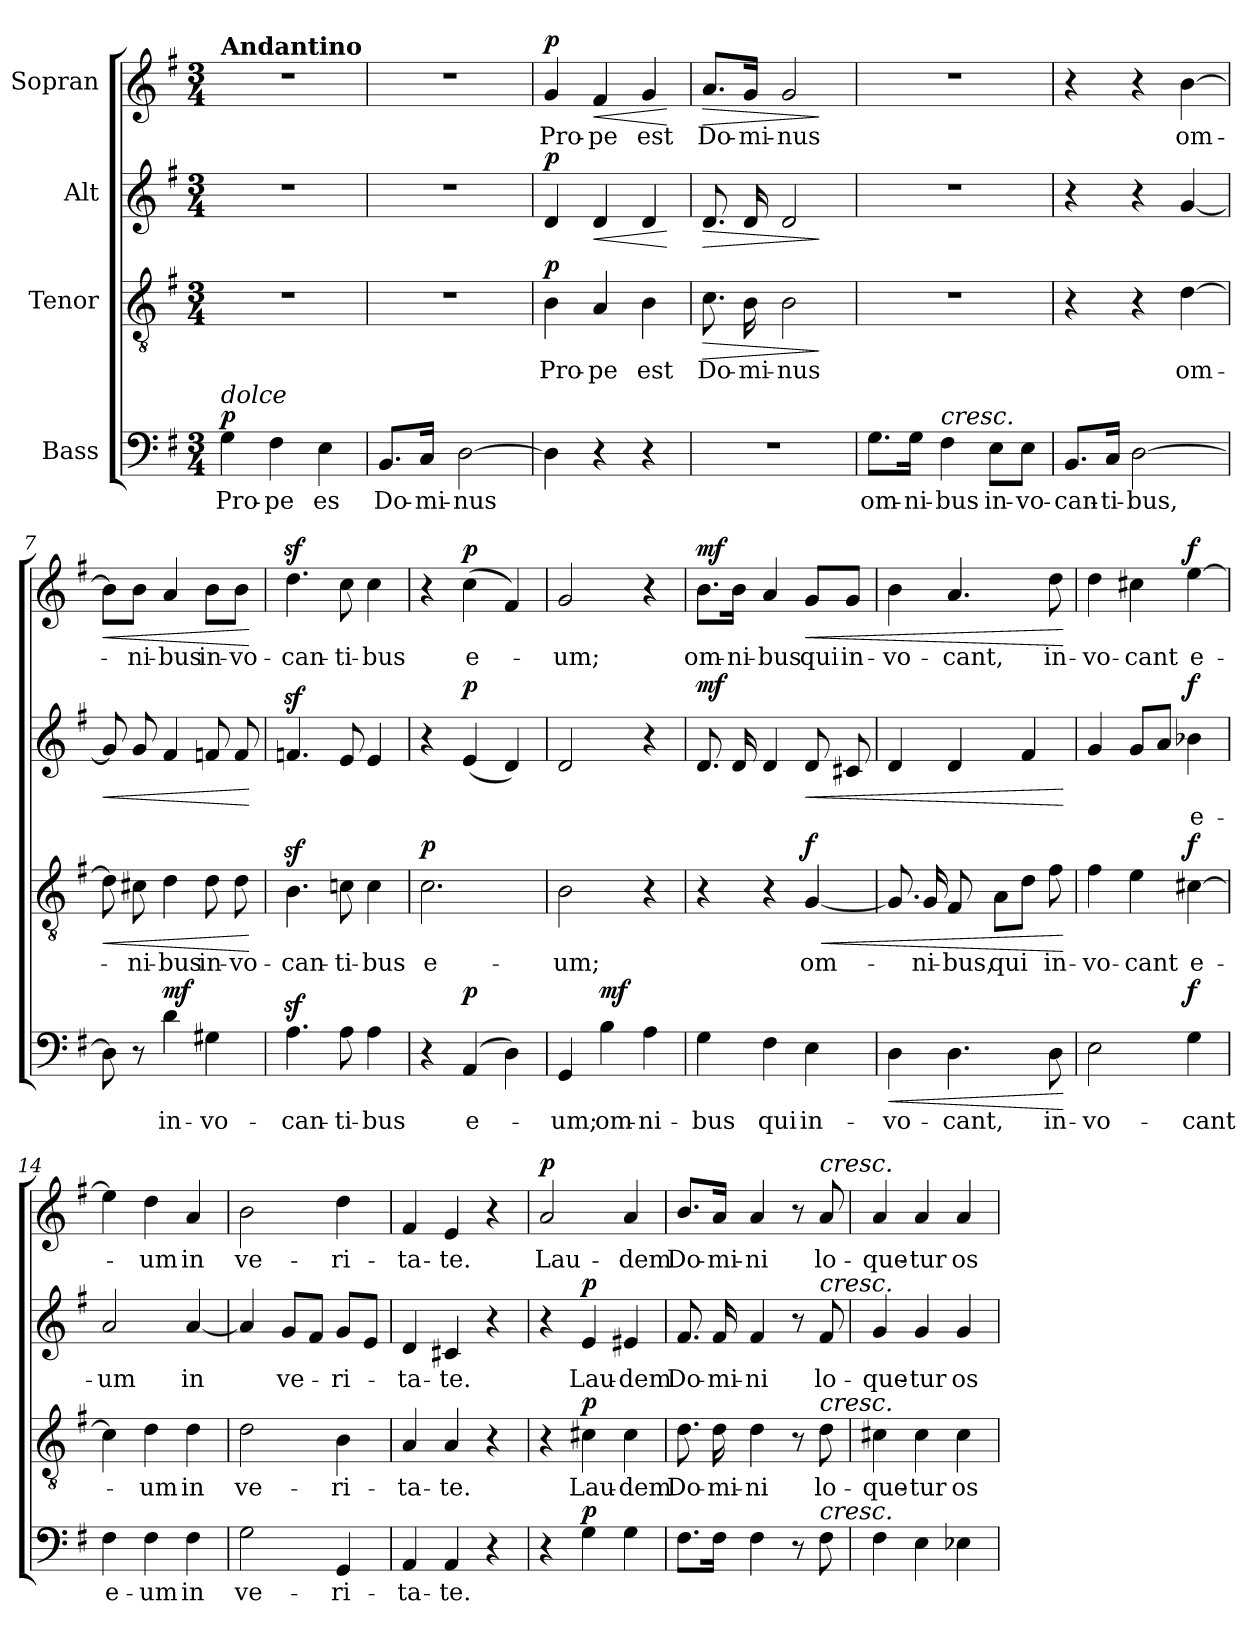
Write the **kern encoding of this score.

**kern	**text	**dynam	**kern	**text	**dynam	**kern	**text	**dynam	**kern	**text	**dynam
*part4	*part4	*part4	*part3	*part3	*part3	*part2	*part2	*part2	*part1	*part1	*part1
*staff4	*staff4	*staff4	*staff3	*staff3	*staff3	*staff2	*staff2	*staff2	*staff1	*staff1	*staff1
*I"Bass	*	*	*I"Tenor	*	*	*I"Alt	*	*	*I"Sopran	*	*
*clefF4	*	*	*clefGv2	*	*	*clefG2	*	*	*clefG2	*	*
*k[f#]	*	*	*k[f#]	*	*	*k[f#]	*	*	*k[f#]	*	*
*G:	*	*	*G:	*	*	*G:	*	*	*G:	*	*
*M3/4	*	*	*M3/4	*	*	*M3/4	*	*	*M3/4	*	*
*MM66	*	*	*MM66	*	*	*MM66	*	*	*MM66	*	*
=1	=1	=1	=1	=1	=1	=1	=1	=1	=1	=1	=1
!	!	!	!	!	!	!	!	!	!LO:TX:a:B:t=Andantino	!	!
!LO:TX:a:i:t=dolce	!	!	!	!	!	!	!	!	!	!	!
!	!	!LO:DY:a	!	!	!	!	!	!	!	!	!
4G\	Pro-	p	2.r	.	.	2.r	.	.	2.r	.	.
4F#\	-pe	.	.	.	.	.	.	.	.	.	.
4E\	es	.	.	.	.	.	.	.	.	.	.
=2	=2	=2	=2	=2	=2	=2	=2	=2	=2	=2	=2
8.BB/L	Do-	.	2.r	.	.	2.r	.	.	2.r	.	.
16C/Jk	-mi-	.	.	.	.	.	.	.	.	.	.
[2D\	-nus	.	.	.	.	.	.	.	.	.	.
=3	=3	=3	=3	=3	=3	=3	=3	=3	=3	=3	=3
!	!	!	!	!	!LO:DY:a	!	!	!LO:DY:a	!	!	!LO:DY:a
4D\]	.	.	4B\	Pro-	p	4d/	.	p	4g/	Pro-	p
!	!	!	!	!	!	!	!	!LO:HP:b	!	!	!LO:HP:b
4r	.	.	4A/	-pe	.	4d/	.	<	4f#/	-pe	<
4r	.	.	4B\	est	.	4d/	.	.	4g/	est	.
.	.	.	.	.	.	.	.	[	.	.	[
=4	=4	=4	=4	=4	=4	=4	=4	=4	=4	=4	=4
!	!	!	!	!	!LO:HP:b	!	!	!LO:HP:b	!	!	!LO:HP:b
2.r	.	.	8.c\	Do-	>	8.d/	.	>	8.a/L	Do-	>
.	.	.	16B\	-mi-	.	16d/	.	.	16g/Jk	-mi-	.
.	.	.	2B\	-nus	.	2d/	.	.	2g/	-nus	.
.	.	.	.	.	]	.	.	]	.	.	]
=5	=5	=5	=5	=5	=5	=5	=5	=5	=5	=5	=5
8.G\L	om-	.	2.r	.	.	2.r	.	.	2.r	.	.
16G\Jk	-ni-	.	.	.	.	.	.	.	.	.	.
!LO:TX:a:i:t=cresc.	!	!	!	!	!	!	!	!	!	!	!
4F#\	-bus	.	.	.	.	.	.	.	.	.	.
8E\L	in-	.	.	.	.	.	.	.	.	.	.
8E\J	-vo-	.	.	.	.	.	.	.	.	.	.
=6	=6	=6	=6	=6	=6	=6	=6	=6	=6	=6	=6
8.BB/L	-can-	.	4r	.	.	4r	.	.	4r	.	.
16C/Jk	-ti-	.	.	.	.	.	.	.	.	.	.
[2D\	-bus,	.	4r	.	.	4r	.	.	4r	.	.
.	.	.	[4d\	om-	.	[4g/	.	.	[4b\	om-	.
!!LO:LB:g=z
=7	=7	=7	=7	=7	=7	=7	=7	=7	=7	=7	=7
!	!	!	!	!	!LO:HP:b	!	!	!LO:HP:b	!	!	!LO:HP:b
8D\]	.	.	8d\]	.	<	8g/]	.	<	8b\L]	.	<
8r	.	.	8c#X\	-ni-	.	8g/	.	.	8b\J	-ni-	.
!	!	!LO:DY:a	!	!	!	!	!	!	!	!	!
4d\	in-	mf	4d\	-bus	.	4f#/	.	.	4a/	-bus	.
4G#X\	-vo-	.	8d\	in-	.	8fn/	.	.	8b\L	in-	.
.	.	.	8d\	-vo-	.	8f/	.	.	8b\J	-vo-	.
.	.	.	.	.	[	.	.	[	.	.	[
=8	=8	=8	=8	=8	=8	=8	=8	=8	=8	=8	=8
4.Az>\	-can-	.	4.Bz>\	-can-	.	4.fnz>/	.	.	4.ddz>\	-can-	.
8A\	-ti-	.	8cn\	-ti-	.	8e/	.	.	8cc\	-ti-	.
4A\	-bus	.	4c\	-bus	.	4e/	.	.	4cc\	-bus	.
=9	=9	=9	=9	=9	=9	=9	=9	=9	=9	=9	=9
!	!	!	!	!	!LO:DY:a	!	!	!	!	!	!
4r	.	.	2.c\	e-	p	4r	.	.	4r	.	.
!	!	!LO:DY:a	!	!	!	!	!	!LO:DY:a	!	!	!LO:DY:a
(>4AA/	e-	p	.	.	.	(4e/	.	p	(>4cc\	e-	p
4D\)	.	.	.	.	.	4d/)	.	.	4f#/)	.	.
=10	=10	=10	=10	=10	=10	=10	=10	=10	=10	=10	=10
4GG/	-um;	.	2B\	-um;	.	2d/	.	.	2g/	-um;	.
!	!	!LO:DY:a	!	!	!	!	!	!	!	!	!
4B\	om-	mf	.	.	.	.	.	.	.	.	.
4A\	-ni-	.	4r	.	.	4r	.	.	4r	.	.
=11	=11	=11	=11	=11	=11	=11	=11	=11	=11	=11	=11
!	!	!	!	!	!	!	!	!LO:DY:a	!	!	!LO:DY:a
4G\	-bus	.	4r	.	.	8.d/	.	mf	8.b\L	om-	mf
.	.	.	.	.	.	16d/	.	.	16b\Jk	-ni-	.
4F#\	qui	.	4r	.	.	4d/	.	.	4a/	-bus	.
!	!	!	!	!	!LO:HP:b	!	!	!LO:HP:b	!	!	!LO:HP:b
!	!	!	!	!	!LO:DY:n=1:a	!	!	!	!	!	!
4E\	in-	.	[4G/	om-	< f	8d/	.	<	8g/L	qui	<
.	.	.	.	.	.	8c#X/	.	.	8g/J	in-	.
=12	=12	=12	=12	=12	=12	=12	=12	=12	=12	=12	=12
!	!	!LO:HP:b	!	!	!	!	!	!	!	!	!
4D\	-vo-	<	8.G/]	.	.	4d/	.	.	4b\	-vo-	.
.	.	.	16G/	-ni-	.	.	.	.	.	.	.
4.D\	-cant,	.	8F#/	-bus,	.	4d/	.	.	4.a/	-cant,	.
.	.	.	8A\L	qui	.	.	.	.	.	.	.
.	.	.	8d\J	.	.	4f#/	.	.	.	.	.
8D\	in-	.	8f#\	in-	.	.	.	.	8dd\	in-	.
.	.	[	.	.	[	.	.	[	.	.	[
!!LO:LB:g=z
=13	=13	=13	=13	=13	=13	=13	=13	=13	=13	=13	=13
2E\	-vo-	.	4f#\	-vo-	.	4g/	.	.	4dd\	-vo-	.
.	.	.	4e\	-cant	.	8g/L	.	.	4cc#X\	-cant	.
.	.	.	.	.	.	8a/J	.	.	.	.	.
!	!	!LO:DY:a	!	!	!LO:DY:a	!	!	!LO:DY:a	!	!	!LO:DY:a
4G\	-cant	f	[4c#X\	e-	f	4b-X\	e-	f	[4ee\	e-	f
=14	=14	=14	=14	=14	=14	=14	=14	=14	=14	=14	=14
4F#\	e-	.	4c#\]	.	.	2a/	-um	.	4ee\]	.	.
4F#\	-um	.	4d\	-um	.	.	.	.	4dd\	-um	.
4F#\	in	.	4d\	in	.	[4a/	in	.	4a/	in	.
=15	=15	=15	=15	=15	=15	=15	=15	=15	=15	=15	=15
2G\	ve-	.	2d\	ve-	.	4a/]	.	.	2b\	ve-	.
.	.	.	.	.	.	8g/L	ve-	.	.	.	.
.	.	.	.	.	.	8f#/J	.	.	.	.	.
4GG/	-ri-	.	4B\	-ri-	.	8g/L	-ri-	.	4dd\	-ri-	.
.	.	.	.	.	.	8e/J	.	.	.	.	.
=16	=16	=16	=16	=16	=16	=16	=16	=16	=16	=16	=16
4AA/	-ta-	.	4A/	-ta-	.	4d/	-ta-	.	4f#/	-ta-	.
4AA/	-te.	.	4A/	-te.	.	4c#X/	-te.	.	4e/	-te.	.
4r	.	.	4r	.	.	4r	.	.	4r	.	.
=17	=17	=17	=17	=17	=17	=17	=17	=17	=17	=17	=17
!	!	!	!	!	!	!	!	!	!	!	!LO:DY:a
4r	.	.	4r	.	.	4r	.	.	2a/	Lau-	p
!	!	!LO:DY:a	!	!	!LO:DY:a	!	!	!LO:DY:a	!	!	!
4G\	.	p	4c#X\	Lau-	p	4e/	Lau-	p	.	.	.
4G\	.	.	4c#\	-dem	.	4e#X/	-dem	.	4a/	-dem	.
=18	=18	=18	=18	=18	=18	=18	=18	=18	=18	=18	=18
8.F#\L	.	.	8.d\	Do-	.	8.f#/	Do-	.	8.b/L	Do-	.
16F#\Jk	.	.	16d\	-mi-	.	16f#/	-mi-	.	16a/Jk	-mi-	.
4F#\	.	.	4d\	-ni	.	4f#/	-ni	.	4a/	-ni	.
8r	.	.	8r	.	.	8r	.	.	8r	.	.
!	!	!	!	!	!	!	!	!	!LO:TX:a:i:t=cresc.	!	!
!	!	!	!	!	!	!LO:TX:a:i:t=cresc.	!	!	!	!	!
!	!	!	!LO:TX:a:i:t=cresc.	!	!	!	!	!	!	!	!
!LO:TX:a:i:t=cresc.	!	!	!	!	!	!	!	!	!	!	!
8F#\	.	.	8d\	lo-	.	8f#/	lo-	.	8a/	lo-	.
=19	=19	=19	=19	=19	=19	=19	=19	=19	=19	=19	=19
4F#\	.	.	4c#X\	-que-	.	4g/	-que-	.	4a/	-que-	.
4E\	.	.	4c#\	-tur	.	4g/	-tur	.	4a/	-tur	.
4E-X\	.	.	4c#\	os	.	4g/	os	.	4a/	os	.
=	=	=	=	=	=	=	=	=	=	=	=
*-	*-	*-	*-	*-	*-	*-	*-	*-	*-	*-	*-
